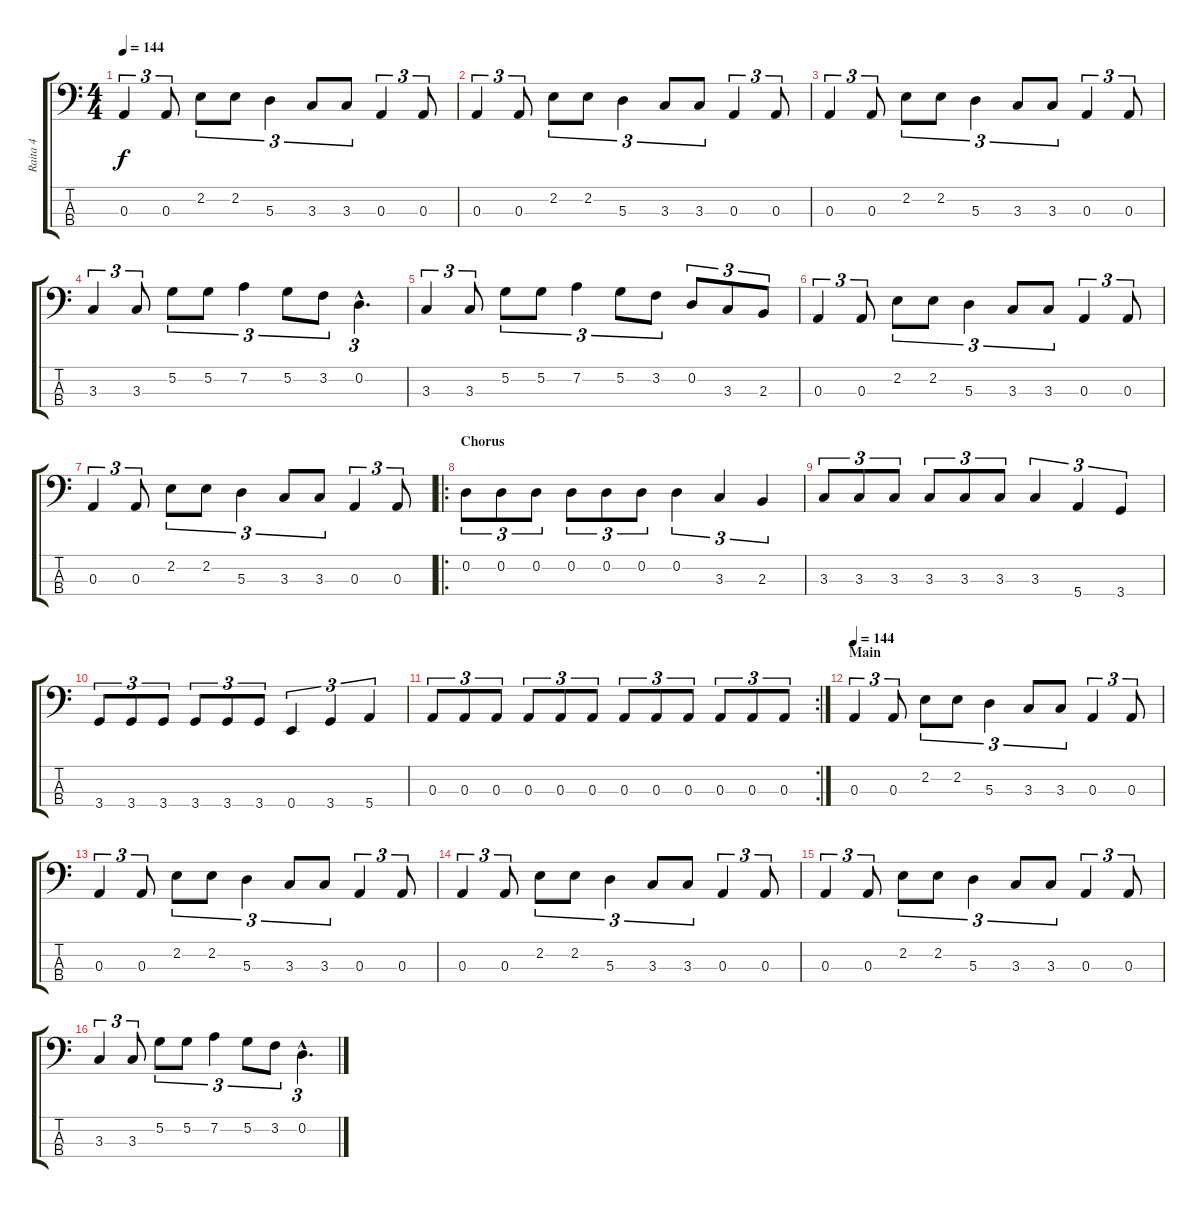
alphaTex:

\track ("Raita 4" "Raita 4") {instrument electricbassfinger}
\staff {score tabs}
\tuning (G2 D2 A1 E1) {hide}
\ts (4 4)
\tempo 144
\clef f4
\ks c
0.3.4{tu (3 2) dy f} 0.3.8{tu (3 2)} 2.2.8{tu (3 2)} 2.2.8{tu (3 2)} 5.3.4{tu (3 2)} 3.3.8{tu (3 2)} 3.3.8{tu (3 2)} 0.3.4{tu (3 2)} 0.3.8{tu (3 2)} |
0.3.4{tu (3 2)} 0.3.8{tu (3 2)} 2.2.8{tu (3 2)} 2.2.8{tu (3 2)} 5.3.4{tu (3 2)} 3.3.8{tu (3 2)} 3.3.8{tu (3 2)} 0.3.4{tu (3 2)} 0.3.8{tu (3 2)} |
0.3.4{tu (3 2)} 0.3.8{tu (3 2)} 2.2.8{tu (3 2)} 2.2.8{tu (3 2)} 5.3.4{tu (3 2)} 3.3.8{tu (3 2)} 3.3.8{tu (3 2)} 0.3.4{tu (3 2)} 0.3.8{tu (3 2)} |
3.3.4{tu (3 2)} 3.3.8{tu (3 2)} 5.2.8{tu (3 2)} 5.2.8{tu (3 2)} 7.2.4{tu (3 2)} 5.2.8{tu (3 2)} 3.2.8{tu (3 2)} 0.2{hac}.4{d tu (3 2)} |
3.3.4{tu (3 2)} 3.3.8{tu (3 2)} 5.2.8{tu (3 2)} 5.2.8{tu (3 2)} 7.2.4{tu (3 2)} 5.2.8{tu (3 2)} 3.2.8{tu (3 2)} 0.2.8{tu (3 2)} 3.3.8{tu (3 2)} 2.3.8{tu (3 2)} |
0.3.4{tu (3 2)} 0.3.8{tu (3 2)} 2.2.8{tu (3 2)} 2.2.8{tu (3 2)} 5.3.4{tu (3 2)} 3.3.8{tu (3 2)} 3.3.8{tu (3 2)} 0.3.4{tu (3 2)} 0.3.8{tu (3 2)} |
0.3.4{tu (3 2)} 0.3.8{tu (3 2)} 2.2.8{tu (3 2)} 2.2.8{tu (3 2)} 5.3.4{tu (3 2)} 3.3.8{tu (3 2)} 3.3.8{tu (3 2)} 0.3.4{tu (3 2)} 0.3.8{tu (3 2)} |
\ro
\section ("" "Chorus")
0.2.8{tu (3 2)} 0.2.8{tu (3 2)} 0.2.8{tu (3 2)} 0.2.8{tu (3 2)} 0.2.8{tu (3 2)} 0.2.8{tu (3 2)} 0.2.4{tu (3 2)} 3.3.4{tu (3 2)} 2.3.4{tu (3 2)} |
3.3.8{tu (3 2)} 3.3.8{tu (3 2)} 3.3.8{tu (3 2)} 3.3.8{tu (3 2)} 3.3.8{tu (3 2)} 3.3.8{tu (3 2)} 3.3.4{tu (3 2)} 5.4.4{tu (3 2)} 3.4.4{tu (3 2)} |
3.4.8{tu (3 2)} 3.4.8{tu (3 2)} 3.4.8{tu (3 2)} 3.4.8{tu (3 2)} 3.4.8{tu (3 2)} 3.4.8{tu (3 2)} 0.4.4{tu (3 2)} 3.4.4{tu (3 2)} 5.4.4{tu (3 2)} |
\rc 2
0.3.8{tu (3 2)} 0.3.8{tu (3 2)} 0.3.8{tu (3 2)} 0.3.8{tu (3 2)} 0.3.8{tu (3 2)} 0.3.8{tu (3 2)} 0.3.8{tu (3 2)} 0.3.8{tu (3 2)} 0.3.8{tu (3 2)} 0.3.8{tu (3 2)} 0.3.8{tu (3 2)} 0.3.8{tu (3 2)} |
\section ("" "Main")
\tempo 144
0.3.4{tu (3 2)} 0.3.8{tu (3 2)} 2.2.8{tu (3 2)} 2.2.8{tu (3 2)} 5.3.4{tu (3 2)} 3.3.8{tu (3 2)} 3.3.8{tu (3 2)} 0.3.4{tu (3 2)} 0.3.8{tu (3 2)} |
0.3.4{tu (3 2)} 0.3.8{tu (3 2)} 2.2.8{tu (3 2)} 2.2.8{tu (3 2)} 5.3.4{tu (3 2)} 3.3.8{tu (3 2)} 3.3.8{tu (3 2)} 0.3.4{tu (3 2)} 0.3.8{tu (3 2)} |
0.3.4{tu (3 2)} 0.3.8{tu (3 2)} 2.2.8{tu (3 2)} 2.2.8{tu (3 2)} 5.3.4{tu (3 2)} 3.3.8{tu (3 2)} 3.3.8{tu (3 2)} 0.3.4{tu (3 2)} 0.3.8{tu (3 2)} |
0.3.4{tu (3 2)} 0.3.8{tu (3 2)} 2.2.8{tu (3 2)} 2.2.8{tu (3 2)} 5.3.4{tu (3 2)} 3.3.8{tu (3 2)} 3.3.8{tu (3 2)} 0.3.4{tu (3 2)} 0.3.8{tu (3 2)} |
3.3.4{tu (3 2)} 3.3.8{tu (3 2)} 5.2.8{tu (3 2)} 5.2.8{tu (3 2)} 7.2.4{tu (3 2)} 5.2.8{tu (3 2)} 3.2.8{tu (3 2)} 0.2{hac}.4{d tu (3 2)}
